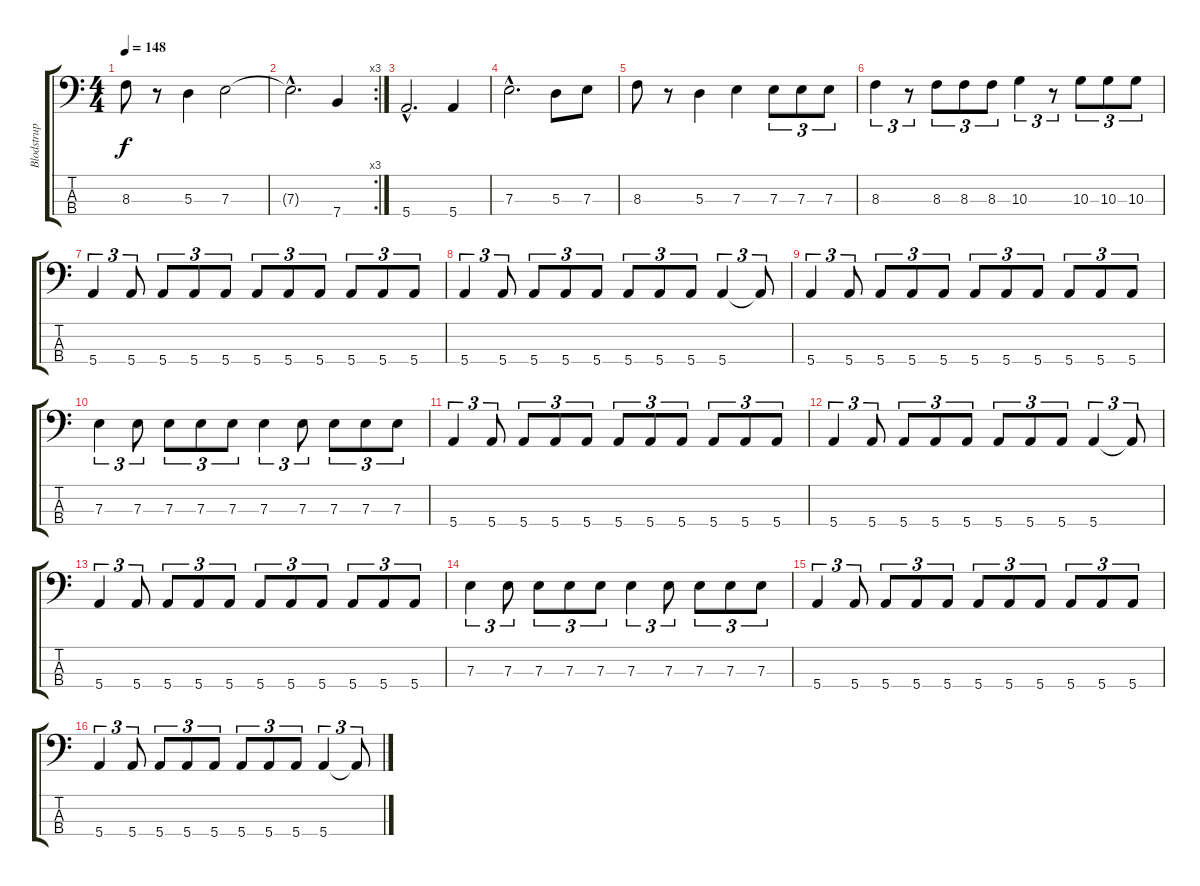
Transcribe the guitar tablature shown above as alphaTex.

\track ("Blodstrup ( Bass )" "Blodstrup ") {instrument electricbassfinger}
\staff {score tabs}
\tuning (G2 D2 A1 E1) {hide}
\ts (4 4)
\tempo 148
\clef f4
\ks c
8.3.8{dy f} r.8 5.3.4 7.3.2 |
\rc 3
7.3{hac t}.2{d} 7.4.4 |
5.4{hac}.2{d} 5.4.4 |
7.3{hac}.2{d} 5.3.8 7.3.8 |
8.3.8 r.8 5.3.4 7.3.4 7.3.8{tu (3 2)} 7.3.8{tu (3 2)} 7.3.8{tu (3 2)} |
8.3.4{tu (3 2)} r.8{tu (3 2)} 8.3.8{tu (3 2)} 8.3.8{tu (3 2)} 8.3.8{tu (3 2)} 10.3.4{tu (3 2)} r.8{tu (3 2)} 10.3.8{tu (3 2)} 10.3.8{tu (3 2)} 10.3.8{tu (3 2)} |
5.4.4{tu (3 2)} 5.4.8{tu (3 2)} 5.4.8{tu (3 2)} 5.4.8{tu (3 2)} 5.4.8{tu (3 2)} 5.4.8{tu (3 2)} 5.4.8{tu (3 2)} 5.4.8{tu (3 2)} 5.4.8{tu (3 2)} 5.4.8{tu (3 2)} 5.4.8{tu (3 2)} |
5.4.4{tu (3 2)} 5.4.8{tu (3 2)} 5.4.8{tu (3 2)} 5.4.8{tu (3 2)} 5.4.8{tu (3 2)} 5.4.8{tu (3 2)} 5.4.8{tu (3 2)} 5.4.8{tu (3 2)} 5.4.4{tu (3 2)} 5.4{t}.8{tu (3 2)} |
5.4.4{tu (3 2)} 5.4.8{tu (3 2)} 5.4.8{tu (3 2)} 5.4.8{tu (3 2)} 5.4.8{tu (3 2)} 5.4.8{tu (3 2)} 5.4.8{tu (3 2)} 5.4.8{tu (3 2)} 5.4.8{tu (3 2)} 5.4.8{tu (3 2)} 5.4.8{tu (3 2)} |
7.3.4{tu (3 2)} 7.3.8{tu (3 2)} 7.3.8{tu (3 2)} 7.3.8{tu (3 2)} 7.3.8{tu (3 2)} 7.3.4{tu (3 2)} 7.3.8{tu (3 2)} 7.3.8{tu (3 2)} 7.3.8{tu (3 2)} 7.3.8{tu (3 2)} |
5.4.4{tu (3 2)} 5.4.8{tu (3 2)} 5.4.8{tu (3 2)} 5.4.8{tu (3 2)} 5.4.8{tu (3 2)} 5.4.8{tu (3 2)} 5.4.8{tu (3 2)} 5.4.8{tu (3 2)} 5.4.8{tu (3 2)} 5.4.8{tu (3 2)} 5.4.8{tu (3 2)} |
5.4.4{tu (3 2)} 5.4.8{tu (3 2)} 5.4.8{tu (3 2)} 5.4.8{tu (3 2)} 5.4.8{tu (3 2)} 5.4.8{tu (3 2)} 5.4.8{tu (3 2)} 5.4.8{tu (3 2)} 5.4.4{tu (3 2)} 5.4{t}.8{tu (3 2)} |
5.4.4{tu (3 2)} 5.4.8{tu (3 2)} 5.4.8{tu (3 2)} 5.4.8{tu (3 2)} 5.4.8{tu (3 2)} 5.4.8{tu (3 2)} 5.4.8{tu (3 2)} 5.4.8{tu (3 2)} 5.4.8{tu (3 2)} 5.4.8{tu (3 2)} 5.4.8{tu (3 2)} |
7.3.4{tu (3 2)} 7.3.8{tu (3 2)} 7.3.8{tu (3 2)} 7.3.8{tu (3 2)} 7.3.8{tu (3 2)} 7.3.4{tu (3 2)} 7.3.8{tu (3 2)} 7.3.8{tu (3 2)} 7.3.8{tu (3 2)} 7.3.8{tu (3 2)} |
5.4.4{tu (3 2)} 5.4.8{tu (3 2)} 5.4.8{tu (3 2)} 5.4.8{tu (3 2)} 5.4.8{tu (3 2)} 5.4.8{tu (3 2)} 5.4.8{tu (3 2)} 5.4.8{tu (3 2)} 5.4.8{tu (3 2)} 5.4.8{tu (3 2)} 5.4.8{tu (3 2)} |
5.4.4{tu (3 2)} 5.4.8{tu (3 2)} 5.4.8{tu (3 2)} 5.4.8{tu (3 2)} 5.4.8{tu (3 2)} 5.4.8{tu (3 2)} 5.4.8{tu (3 2)} 5.4.8{tu (3 2)} 5.4.4{tu (3 2)} 5.4{t}.8{tu (3 2)}
